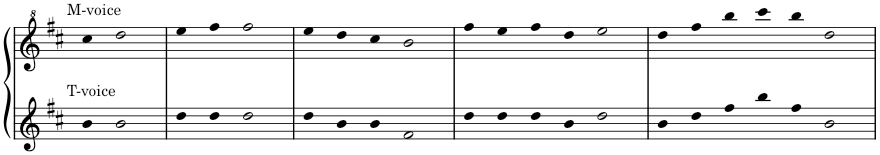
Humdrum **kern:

**kern	**kern
*part1	*part1
*staff2	*staff1
*I"Piano	*
*I'Pno.	*
*clefG2	*clefG^2
*k[f#c#]	*k[f#c#]
*M4/4	*M4/4
=2	=2
!	!LO:TX:a:t=M-voice
!LO:TX:a:t=T-voice	!
4b	4ccc#
2b	2ddd
=3	=3
4dd	4eee
4dd	4fff#
2dd	2fff#
=4	=4
*M9/4	*M9/4
4dd	4eee
4b	4ddd
4b	4ccc#
2f#	2bb
=5	=5
4dd	4fff#
4dd	4eee
4dd	4fff#
4b	4ddd
2dd	2eee
=6	=6
*M9/4	*M9/4
4b	4ddd
4dd	4fff#
4ff#	4bbb
4bb	4cccc#
4ff#	4bbb
2b	2ddd
=	=
*-	*-
